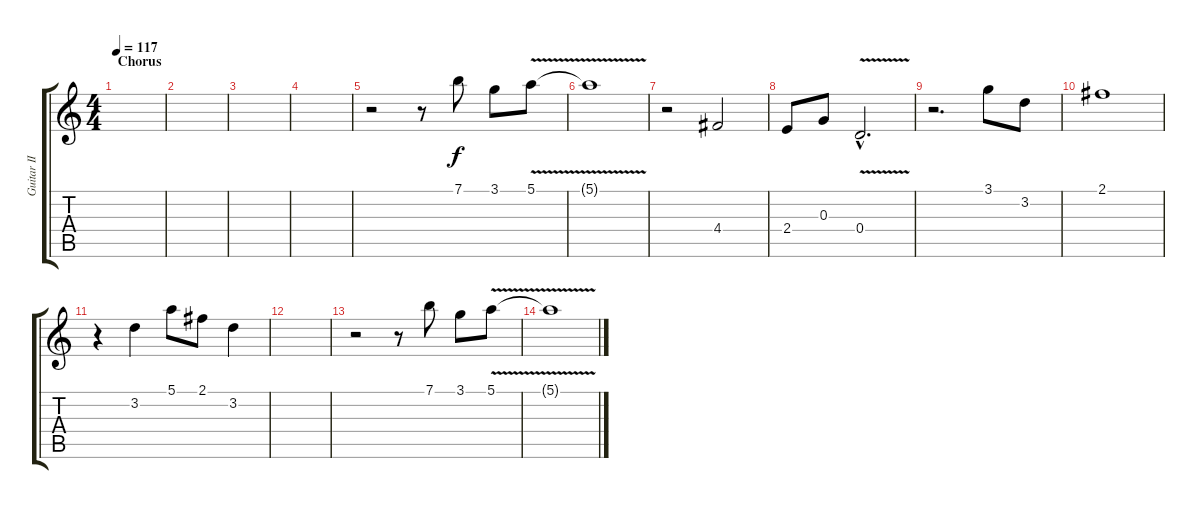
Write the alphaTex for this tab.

\track ("Guitar II" "Guitar II") {instrument distortionguitar}
\staff {score tabs}
\tuning (E4 B3 G3 D3 A2 E2) {hide}
\ts (4 4)
\section ("" "Chorus")
\tempo 117
\clef g2
\ks c
|
|
|
|
r.2{volume 11} r.8 7.1.8 3.1.8 5.1{v}.8 |
5.1{t}.1 |
r.2 4.4.2 |
2.4.8 0.3.8 0.4{v hac}.2{d} |
r.2{d} 3.1.8 3.2.8 |
2.1.1 |
r.4 3.2.4 5.1.8 2.1.8 3.2.4 |
|
r.2{volume 11} r.8 7.1.8 3.1.8 5.1{v}.8 |
5.1{t}.1
